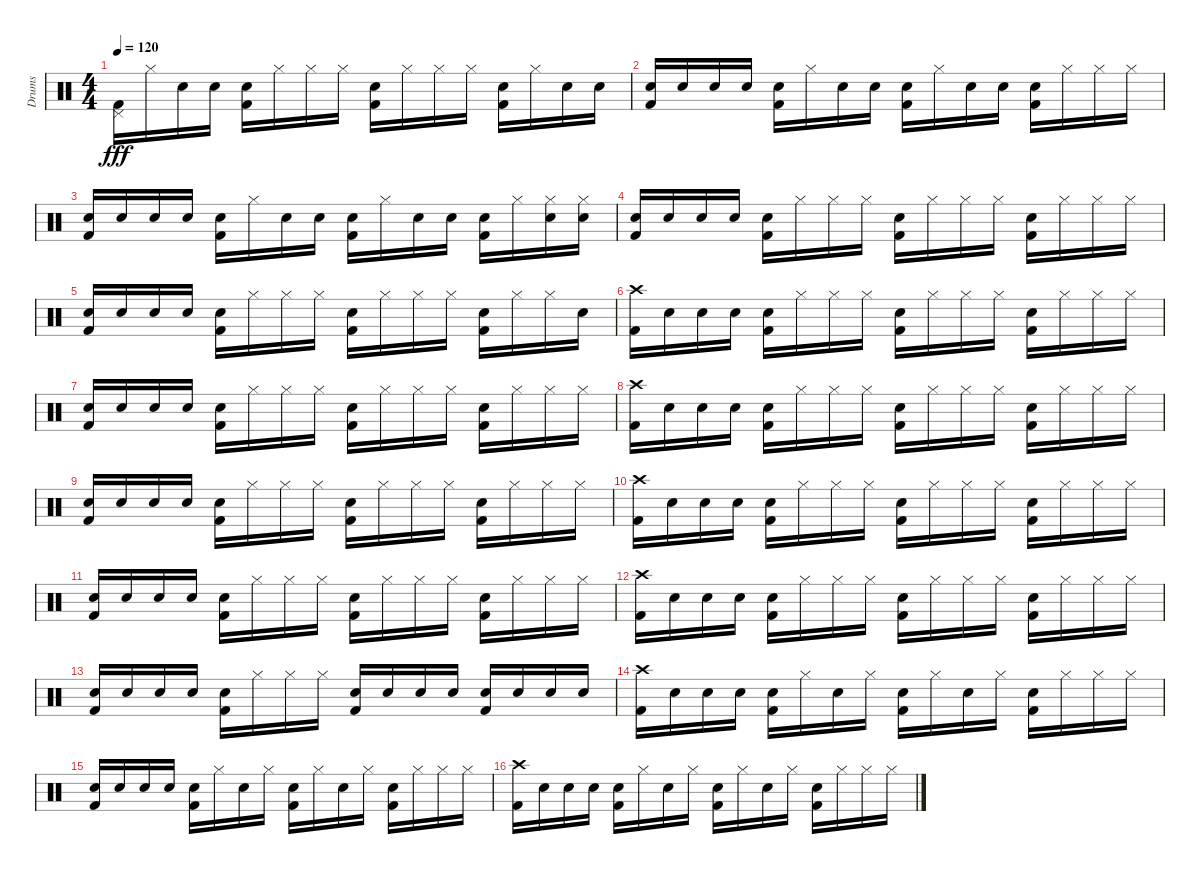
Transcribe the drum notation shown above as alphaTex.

\track ("Drums" "Drums") {instrument percussion}
\staff {score}
\articulation defaults
\ts (4 4)
\tempo 120
\clef neutral
\ks c
("Pedal Hi-Hat (hit)" "Kick (hit) 2").16{dy fff} "Hi-Hat (closed)".16 "Snare (hit) 2".16 "Snare (hit) 2".16 ("Snare (hit) 2" "Kick (hit) 2").16 "Hi-Hat (closed)".16 "Hi-Hat (closed)".16 "Hi-Hat (closed)".16 ("Snare (hit) 2" "Kick (hit) 2").16 "Hi-Hat (closed)".16 "Hi-Hat (closed)".16 "Hi-Hat (closed)".16 ("Snare (hit) 2" "Kick (hit) 2").16 "Hi-Hat (closed)".16 "Snare (hit) 2".16 "Snare (hit) 2".16 |
("Snare (hit) 2" "Kick (hit) 2").16 "Snare (hit) 2".16 "Snare (hit) 2".16 "Snare (hit) 2".16 ("Snare (hit) 2" "Kick (hit) 2").16 "Hi-Hat (closed)".16 "Snare (hit) 2".16 "Snare (hit) 2".16 ("Snare (hit) 2" "Kick (hit) 2").16 "Hi-Hat (closed)".16 "Snare (hit) 2".16 "Snare (hit) 2".16 ("Snare (hit) 2" "Kick (hit) 2").16 "Hi-Hat (closed)".16 "Hi-Hat (closed)".16 "Hi-Hat (closed)".16 |
("Snare (hit) 2" "Kick (hit) 2").16 "Snare (hit) 2".16 "Snare (hit) 2".16 "Snare (hit) 2".16 ("Snare (hit) 2" "Kick (hit) 2").16 "Hi-Hat (closed)".16 "Snare (hit) 2".16 "Snare (hit) 2".16 ("Snare (hit) 2" "Kick (hit) 2").16 "Hi-Hat (closed)".16 "Snare (hit) 2".16 "Snare (hit) 2".16 ("Snare (hit) 2" "Kick (hit) 2").16 "Hi-Hat (closed)".16 ("Hi-Hat (closed)" "Snare (hit) 2").16 ("Hi-Hat (closed)" "Snare (hit) 2").16 |
("Snare (hit) 2" "Kick (hit) 2").16 "Snare (hit) 2".16 "Snare (hit) 2".16 "Snare (hit) 2".16 ("Snare (hit) 2" "Kick (hit) 2").16 "Hi-Hat (closed)".16 "Hi-Hat (closed)".16 "Hi-Hat (closed)".16 ("Snare (hit) 2" "Kick (hit) 2").16 "Hi-Hat (closed)".16 "Hi-Hat (closed)".16 "Hi-Hat (closed)".16 ("Snare (hit) 2" "Kick (hit) 2").16 "Hi-Hat (closed)".16 "Hi-Hat (closed)".16 "Hi-Hat (closed)".16 |
("Snare (hit) 2" "Kick (hit) 2").16 "Snare (hit) 2".16 "Snare (hit) 2".16 "Snare (hit) 2".16 ("Snare (hit) 2" "Kick (hit) 2").16 "Hi-Hat (closed)".16 "Hi-Hat (closed)".16 "Hi-Hat (closed)".16 ("Snare (hit) 2" "Kick (hit) 2").16 "Hi-Hat (closed)".16 "Hi-Hat (closed)".16 "Hi-Hat (closed)".16 ("Snare (hit) 2" "Kick (hit) 2").16 "Hi-Hat (closed)".16 "Hi-Hat (closed)".16 "Snare (hit) 2".16 |
("Crash high (hit)" "Kick (hit) 2").16 "Snare (hit) 2".16 "Snare (hit) 2".16 "Snare (hit) 2".16 ("Snare (hit) 2" "Kick (hit) 2").16 "Hi-Hat (closed)".16 "Hi-Hat (closed)".16 "Hi-Hat (closed)".16 ("Snare (hit) 2" "Kick (hit) 2").16 "Hi-Hat (closed)".16 "Hi-Hat (closed)".16 "Hi-Hat (closed)".16 ("Snare (hit) 2" "Kick (hit) 2").16 "Hi-Hat (closed)".16 "Hi-Hat (closed)".16 "Hi-Hat (closed)".16 |
("Snare (hit) 2" "Kick (hit) 2").16 "Snare (hit) 2".16 "Snare (hit) 2".16 "Snare (hit) 2".16 ("Snare (hit) 2" "Kick (hit) 2").16 "Hi-Hat (closed)".16 "Hi-Hat (closed)".16 "Hi-Hat (closed)".16 ("Snare (hit) 2" "Kick (hit) 2").16 "Hi-Hat (closed)".16 "Hi-Hat (closed)".16 "Hi-Hat (closed)".16 ("Snare (hit) 2" "Kick (hit) 2").16 "Hi-Hat (closed)".16 "Hi-Hat (closed)".16 "Hi-Hat (closed)".16 |
("Crash high (hit)" "Kick (hit) 2").16 "Snare (hit) 2".16 "Snare (hit) 2".16 "Snare (hit) 2".16 ("Snare (hit) 2" "Kick (hit) 2").16 "Hi-Hat (closed)".16 "Hi-Hat (closed)".16 "Hi-Hat (closed)".16 ("Snare (hit) 2" "Kick (hit) 2").16 "Hi-Hat (closed)".16 "Hi-Hat (closed)".16 "Hi-Hat (closed)".16 ("Snare (hit) 2" "Kick (hit) 2").16 "Hi-Hat (closed)".16 "Hi-Hat (closed)".16 "Hi-Hat (closed)".16 |
("Snare (hit) 2" "Kick (hit) 2").16 "Snare (hit) 2".16 "Snare (hit) 2".16 "Snare (hit) 2".16 ("Snare (hit) 2" "Kick (hit) 2").16 "Hi-Hat (closed)".16 "Hi-Hat (closed)".16 "Hi-Hat (closed)".16 ("Snare (hit) 2" "Kick (hit) 2").16 "Hi-Hat (closed)".16 "Hi-Hat (closed)".16 "Hi-Hat (closed)".16 ("Snare (hit) 2" "Kick (hit) 2").16 "Hi-Hat (closed)".16 "Hi-Hat (closed)".16 "Hi-Hat (closed)".16 |
("Crash high (hit)" "Kick (hit) 2").16 "Snare (hit) 2".16 "Snare (hit) 2".16 "Snare (hit) 2".16 ("Snare (hit) 2" "Kick (hit) 2").16 "Hi-Hat (closed)".16 "Hi-Hat (closed)".16 "Hi-Hat (closed)".16 ("Snare (hit) 2" "Kick (hit) 2").16 "Hi-Hat (closed)".16 "Hi-Hat (closed)".16 "Hi-Hat (closed)".16 ("Snare (hit) 2" "Kick (hit) 2").16 "Hi-Hat (closed)".16 "Hi-Hat (closed)".16 "Hi-Hat (closed)".16 |
("Snare (hit) 2" "Kick (hit) 2").16 "Snare (hit) 2".16 "Snare (hit) 2".16 "Snare (hit) 2".16 ("Snare (hit) 2" "Kick (hit) 2").16 "Hi-Hat (closed)".16 "Hi-Hat (closed)".16 "Hi-Hat (closed)".16 ("Snare (hit) 2" "Kick (hit) 2").16 "Hi-Hat (closed)".16 "Hi-Hat (closed)".16 "Hi-Hat (closed)".16 ("Snare (hit) 2" "Kick (hit) 2").16 "Hi-Hat (closed)".16 "Hi-Hat (closed)".16 "Hi-Hat (closed)".16 |
("Crash high (hit)" "Kick (hit) 2").16 "Snare (hit) 2".16 "Snare (hit) 2".16 "Snare (hit) 2".16 ("Snare (hit) 2" "Kick (hit) 2").16 "Hi-Hat (closed)".16 "Hi-Hat (closed)".16 "Hi-Hat (closed)".16 ("Snare (hit) 2" "Kick (hit) 2").16 "Hi-Hat (closed)".16 "Hi-Hat (closed)".16 "Hi-Hat (closed)".16 ("Snare (hit) 2" "Kick (hit) 2").16 "Hi-Hat (closed)".16 "Hi-Hat (closed)".16 "Hi-Hat (closed)".16 |
("Snare (hit) 2" "Kick (hit) 2").16 "Snare (hit) 2".16 "Snare (hit) 2".16 "Snare (hit) 2".16 ("Snare (hit) 2" "Kick (hit) 2").16 "Hi-Hat (closed)".16 "Hi-Hat (closed)".16 "Hi-Hat (closed)".16 ("Snare (hit) 2" "Kick (hit) 2").16 "Snare (hit) 2".16 "Snare (hit) 2".16 "Snare (hit) 2".16 ("Snare (hit) 2" "Kick (hit) 2").16 "Snare (hit) 2".16 "Snare (hit) 2".16 "Snare (hit) 2".16 |
("Crash high (hit)" "Kick (hit) 2").16 "Snare (hit) 2".16 "Snare (hit) 2".16 "Snare (hit) 2".16 ("Snare (hit) 2" "Kick (hit) 2").16 "Hi-Hat (closed)".16 "Snare (hit) 2".16 "Hi-Hat (closed)".16 ("Snare (hit) 2" "Kick (hit) 2").16 "Hi-Hat (closed)".16 "Snare (hit) 2".16 "Hi-Hat (closed)".16 ("Snare (hit) 2" "Kick (hit) 2").16 "Hi-Hat (closed)".16 "Hi-Hat (closed)".16 "Hi-Hat (closed)".16 |
("Snare (hit) 2" "Kick (hit) 2").16 "Snare (hit) 2".16 "Snare (hit) 2".16 "Snare (hit) 2".16 ("Snare (hit) 2" "Kick (hit) 2").16 "Hi-Hat (closed)".16 "Snare (hit) 2".16 "Hi-Hat (closed)".16 ("Snare (hit) 2" "Kick (hit) 2").16 "Hi-Hat (closed)".16 "Snare (hit) 2".16 "Hi-Hat (closed)".16 ("Snare (hit) 2" "Kick (hit) 2").16 "Hi-Hat (closed)".16 "Hi-Hat (closed)".16 "Hi-Hat (closed)".16 |
("Crash high (hit)" "Kick (hit) 2").16 "Snare (hit) 2".16 "Snare (hit) 2".16 "Snare (hit) 2".16 ("Snare (hit) 2" "Kick (hit) 2").16 "Hi-Hat (closed)".16 "Snare (hit) 2".16 "Hi-Hat (closed)".16 ("Snare (hit) 2" "Kick (hit) 2").16 "Hi-Hat (closed)".16 "Snare (hit) 2".16 "Hi-Hat (closed)".16 ("Snare (hit) 2" "Kick (hit) 2").16 "Hi-Hat (closed)".16 "Hi-Hat (closed)".16 "Hi-Hat (closed)".16
